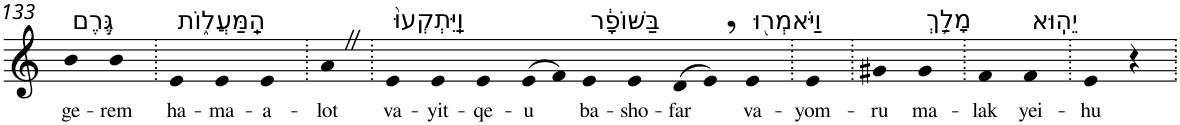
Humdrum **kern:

**kern	**text
*part1	*part1
*staff1	*staff1
*I"Piano	*
*I'Pno	*
!!LO:PB:g=z
*clefG2	*
*k[]	*
=133	=133
!LO:TX:a:t=גֶּ֣רֶם	!
!	!LO:LY:b
4b	ge-
!	!LO:LY:b
4b	-rem
=134.	=134.
!LO:TX:a:t=הַֽמַּעֲל֑וֹת	!
!	!LO:LY:b
4e	ha-
!	!LO:LY:b
4e	-ma-
!	!LO:LY:b
4e	-a-
=135.	=135.
!	!LO:LY:b
4aZ	-lot
=136.	=136.
!LO:TX:a:t=וַֽיִּתְקְעוּ֙	!
!	!LO:LY:b
4e	va-
!	!LO:LY:b
4e	-yit-
!	!LO:LY:b
4e	-qe-
!	!LO:LY:b
(>8e	-u
8f)	.
!LO:TX:a:t=בַּשּׁוֹפָ֔ר	!
!	!LO:LY:b
4e	ba-
!	!LO:LY:b
4e	-sho-
!	!LO:LY:b
(>8d	-far
8e,)	.
!LO:TX:a:t=וַיֹּאמְר֖וּ	!
!	!LO:LY:b
4e	va-
=137.	=137.
!	!LO:LY:b
4e	-yom-
=138.	=138.
!	!LO:LY:b
4g#X	-ru
!LO:TX:a:t=מָלַ֥ךְ	!
!	!LO:LY:b
4g#	ma-
=139.	=139.
!	!LO:LY:b
4f	-lak
!LO:TX:a:t=יֵהֽוּא	!
!	!LO:LY:b
4f	yei-
=140.	=140.
!	!LO:LY:b
4e	-hu
4r	.
=.	=.
*-	*-
